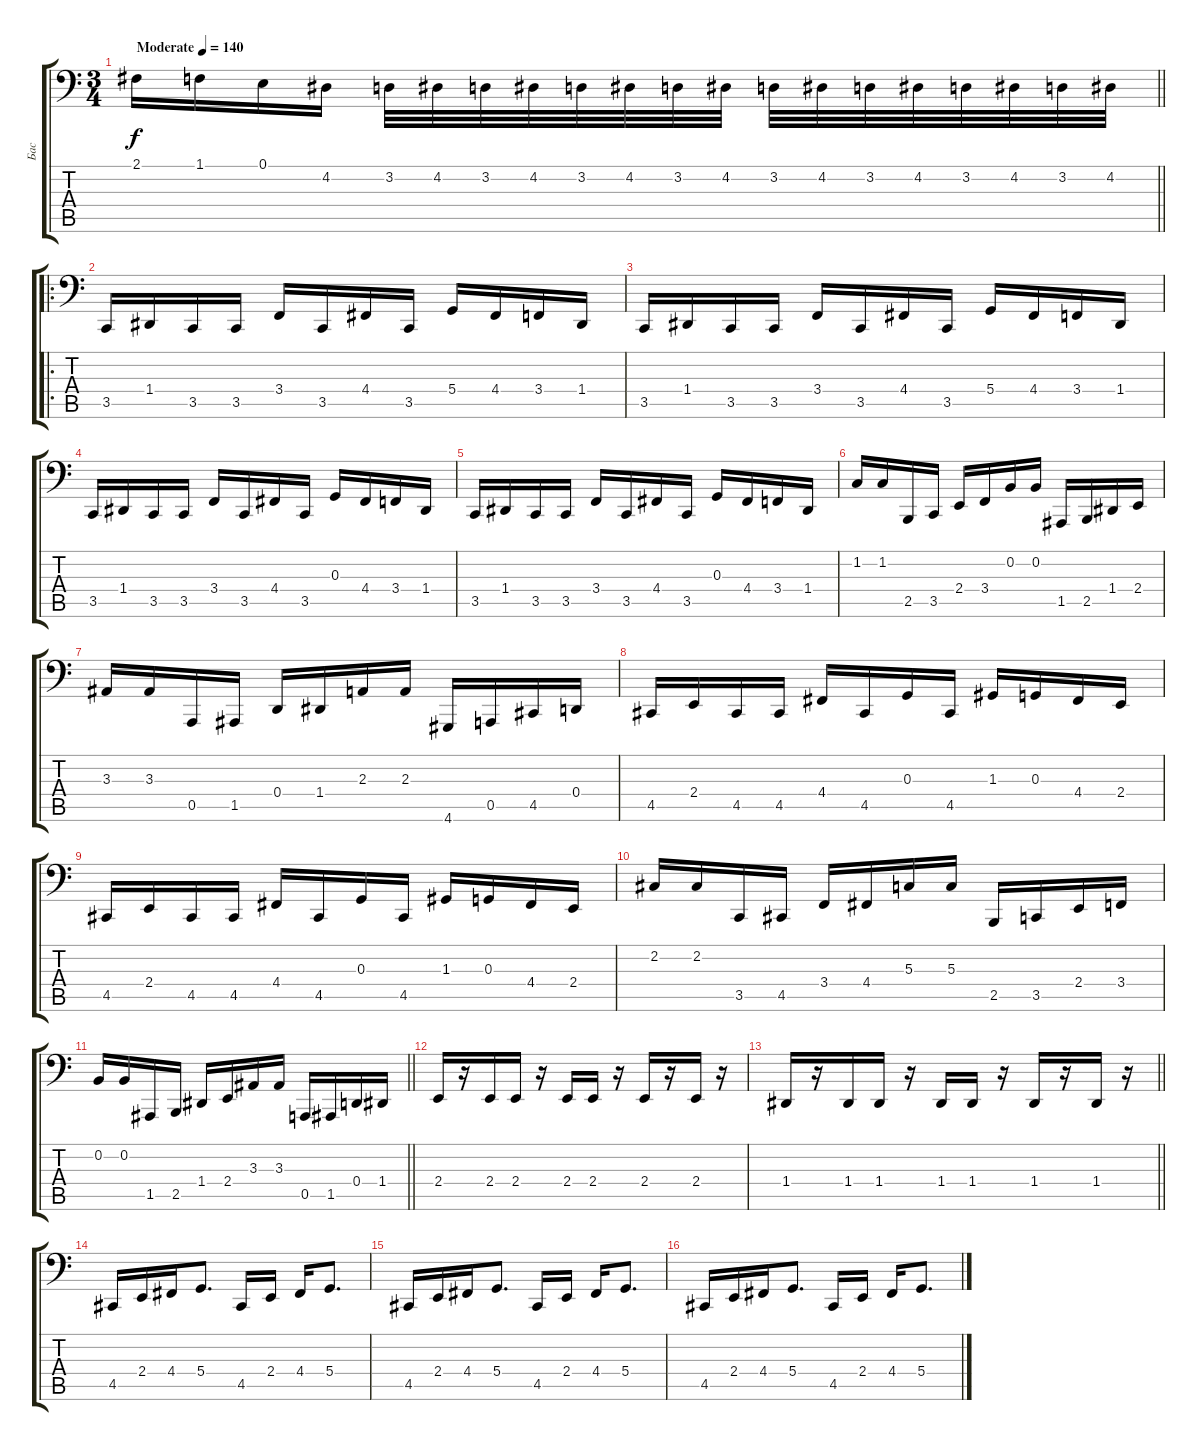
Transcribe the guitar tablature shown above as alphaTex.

\track ("Бас" "Бас") {instrument lead1square}
\staff {score tabs}
\tuning (E3 B2 G2 D2 A1 E1) {hide}
\ts (3 4)
\tempo (140 "Moderate")
\clef f4
\barLineRight lightlight
\ks c
2.1.16{dy f instrument lead1square} 1.1.16 0.1.16 4.2.16 3.2.32 4.2.32 3.2.32 4.2.32 3.2.32 4.2.32 3.2.32 4.2.32 3.2.32 4.2.32 3.2.32 4.2.32 3.2.32 4.2.32 3.2.32 4.2.32 |
\ro
3.5.16 1.4.16 3.5.16 3.5.16 3.4.16 3.5.16 4.4.16 3.5.16 5.4.16 4.4.16 3.4.16 1.4.16 |
3.5.16 1.4.16 3.5.16 3.5.16 3.4.16 3.5.16 4.4.16 3.5.16 5.4.16 4.4.16 3.4.16 1.4.16 |
3.5.16 1.4.16 3.5.16 3.5.16 3.4.16 3.5.16 4.4.16 3.5.16 0.3.16 4.4.16 3.4.16 1.4.16 |
3.5.16 1.4.16 3.5.16 3.5.16 3.4.16 3.5.16 4.4.16 3.5.16 0.3.16 4.4.16 3.4.16 1.4.16 |
1.2.16 1.2.16 2.5.16 3.5.16 2.4.16 3.4.16 0.2.16 0.2.16 1.5.16 2.5.16 1.4.16 2.4.16 |
3.3.16 3.3.16 0.5.16 1.5.16 0.4.16 1.4.16 2.3.16 2.3.16 4.6.16 0.5.16 4.5.16 0.4.16 |
4.5.16 2.4.16 4.5.16 4.5.16 4.4.16 4.5.16 0.3.16 4.5.16 1.3.16 0.3.16 4.4.16 2.4.16 |
4.5.16 2.4.16 4.5.16 4.5.16 4.4.16 4.5.16 0.3.16 4.5.16 1.3.16 0.3.16 4.4.16 2.4.16 |
2.2.16 2.2.16 3.5.16 4.5.16 3.4.16 4.4.16 5.3.16 5.3.16 2.5.16 3.5.16 2.4.16 3.4.16 |
\barLineRight lightlight
0.2.16 0.2.16 1.5.16 2.5.16 1.4.16 2.4.16 3.3.16 3.3.16 0.5.16 1.5.16 0.4.16 1.4.16 |
2.4.16 r.16 2.4.16 2.4.16 r.16 2.4.16 2.4.16 r.16 2.4.16 r.16 2.4.16 r.16 |
\barLineRight lightlight
1.4.16 r.16 1.4.16 1.4.16 r.16 1.4.16 1.4.16 r.16 1.4.16 r.16 1.4.16 r.16 |
4.5.16 2.4.16 4.4.16 5.4.8{d} 4.5.16 2.4.16 4.4.16 5.4.8{d} |
4.5.16 2.4.16 4.4.16 5.4.8{d} 4.5.16 2.4.16 4.4.16 5.4.8{d} |
4.5.16 2.4.16 4.4.16 5.4.8{d} 4.5.16 2.4.16 4.4.16 5.4.8{d}
